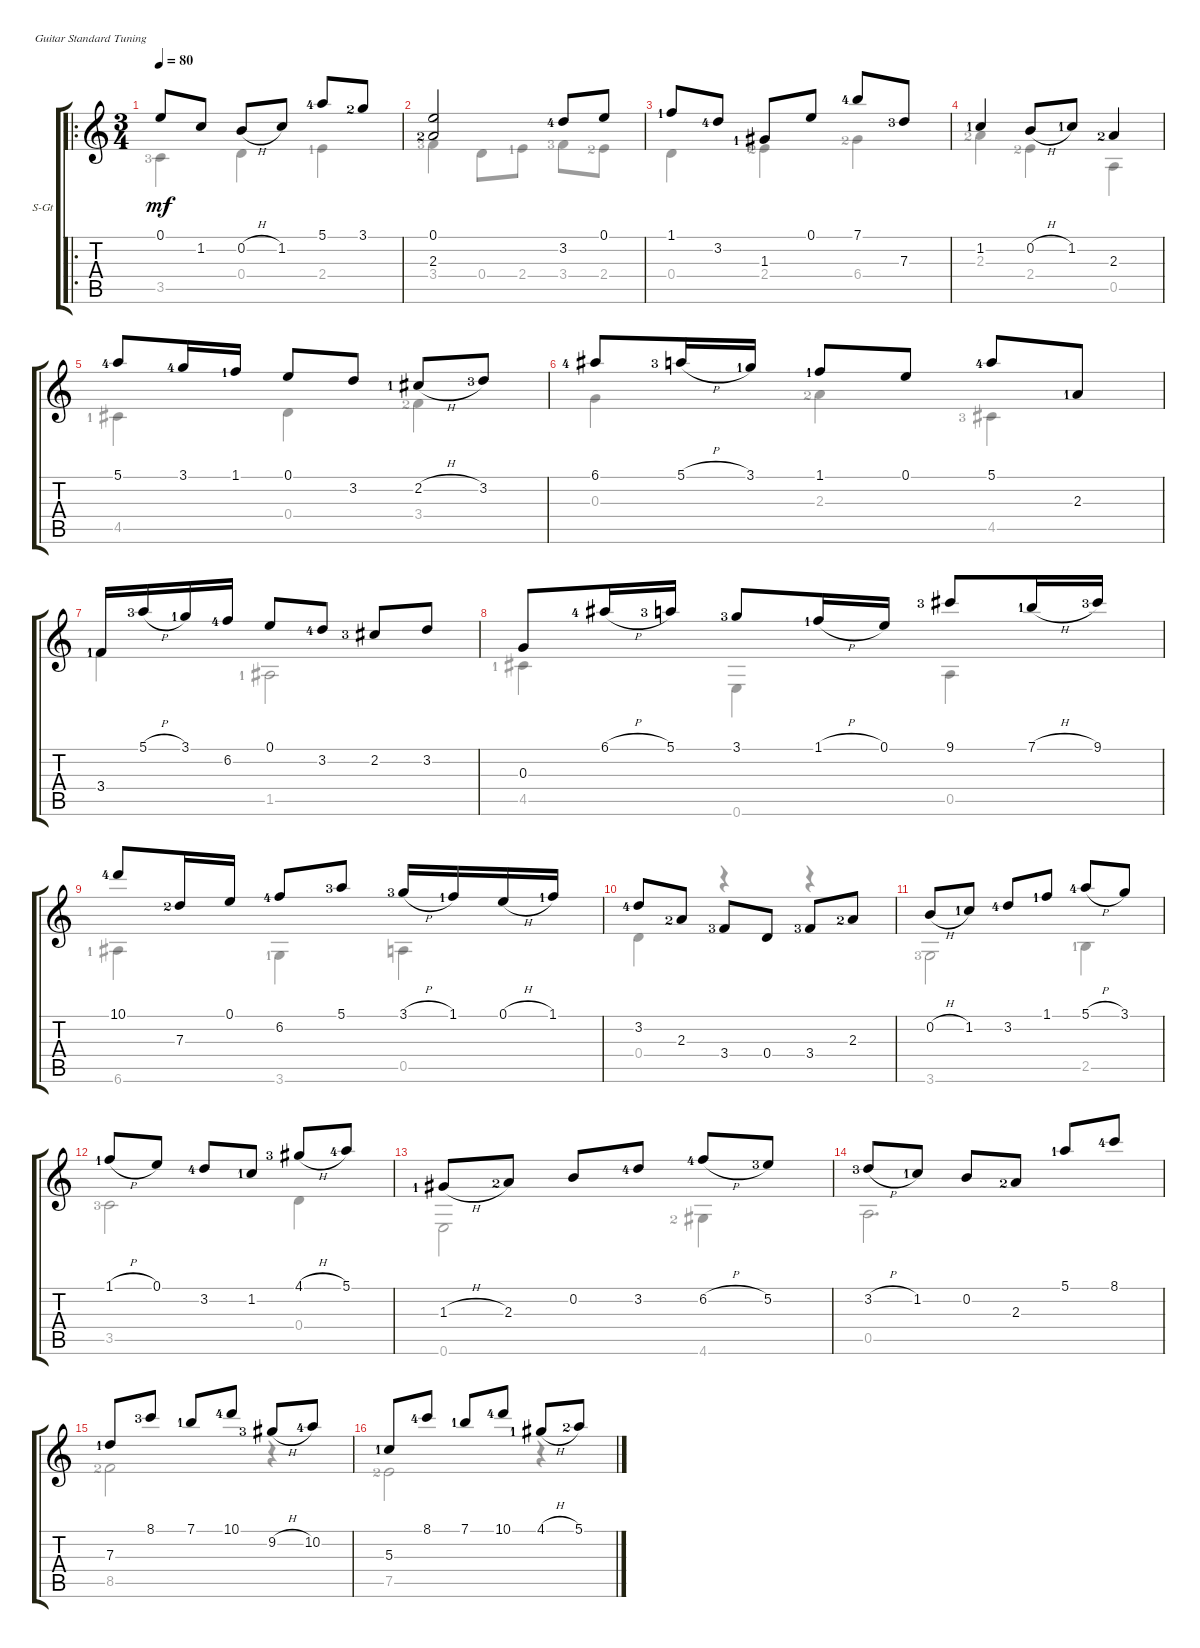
\defaultSystemsLayout 4
\bracketExtendMode groupsimilarinstruments
\firstSystemTrackNameOrientation horizontal
\otherSystemsTrackNameOrientation horizontal
\track ("Steel Guitar" "S-Gt") {instrument acousticguitarsteel}
\staff {score tabs}
\tuning (E4 B3 G3 D3 A2 E2)
\voice
\ro
\ts (3 4)
\tempo 80
\clef g2
\ks c
0.1.8{dy mf} 1.2.8 0.2{h}.8 1.2.8 5.1{lf 5}.8 3.1{lf 3}.8 |
(0.1 2.3{lf 3}).2 3.2{lf 5}.8 0.1.8 |
1.1{lf 2}.8 3.2{lf 5}.8 1.3{lf 2}.8 0.1.8 7.1{lf 5}.8 7.3{lf 4}.8 |
1.2{lf 2}.4 0.2{h}.8 1.2{lf 2}.8 2.3{lf 3}.4 |
5.1{lf 5}.8 3.1{lf 5}.16 1.1{lf 2}.16 0.1.8 3.2.8 2.2{h lf 2}.8 3.2{lf 4}.8 |
6.1{lf 5}.8 5.1{h lf 4}.16 3.1{lf 2}.16 1.1{lf 2}.8 0.1.8 5.1{lf 5}.8 2.3{lf 2}.8 |
3.4{lf 2}.16 5.1{h lf 4}.16 3.1{lf 2}.16 6.2{lf 5}.16 0.1.8 3.2{lf 5}.8 2.2{lf 4}.8 3.2.8 |
0.3.8 6.1{h lf 5}.16 5.1{lf 4}.16 3.1{lf 4}.8 1.1{h lf 2}.16 0.1.16 9.1{lf 4}.8 7.1{h lf 2}.16 9.1{lf 4}.16 |
10.1{lf 5}.8 7.3{lf 3}.16 0.1.16 6.2{lf 5}.8 5.1{lf 4}.8 3.1{h lf 4}.16 1.1{lf 2}.16 0.1{h}.16 1.1{lf 2}.16 |
3.2{lf 5}.8 2.3{lf 3}.8 3.4{lf 4}.8 0.4.8 3.4{lf 4}.8 2.3{lf 3}.8 |
0.2{h}.8 1.2{lf 2}.8 3.2{lf 5}.8 1.1{lf 2}.8 5.1{h lf 5}.8 3.1.8 |
1.1{h lf 2}.8 0.1.8 3.2{lf 5}.8 1.2{lf 2}.8 4.1{h lf 4}.8 5.1{lf 5}.8 |
1.3{h lf 2}.8 2.3{lf 3}.8 0.2.8 3.2{lf 5}.8 6.2{h lf 5}.8 5.2{lf 4}.8 |
3.2{h lf 4}.8 1.2{lf 2}.8 0.2.8 2.3{lf 3}.8 5.1{lf 2}.8 8.1{lf 5}.8 |
7.3{lf 2}.8 8.1{lf 4}.8 7.1{lf 2}.8 10.1{lf 5}.8 9.2{h lf 4}.8 10.2{lf 5}.8 |
5.3{lf 2}.8 8.1{lf 5}.8 7.1{lf 2}.8 10.1{lf 5}.8 4.1{h lf 2}.8 5.1{lf 3}.8
\voice
\clef g2
\ottava regular
\simile none
\ks c
3.5{lf 4}.4{dy mf} 0.4.4 2.4{lf 2}.4 |
3.4{lf 4}.4 0.4.8 2.4{lf 2}.8 3.4{lf 4}.8 2.4{lf 3}.8 |
0.4.4 2.4{lf 3}.4 6.4{lf 3}.4 |
2.3{lf 3}.4 2.4{lf 3}.4 0.5.4 |
4.5{lf 2}.4 0.4.4 3.4{lf 3}.4 |
0.3.4 2.3{lf 3}.4 4.5{lf 4}.4 |
3.4{lf 2}.4 1.5{lf 2}.2 |
4.5{lf 2}.4 0.6.4 0.5.4 |
6.6{lf 2}.4 3.6{lf 2}.4 0.5.4 |
0.4.4 r.4 r.4 |
3.6{lf 4}.2 2.5{lf 2}.4 |
3.5{lf 4}.2 0.4.4 |
0.6.2 4.6{lf 3}.4 |
0.5.2{d} |
8.5{lf 3}.2 r.4 |
7.5{lf 3}.2 r.4
